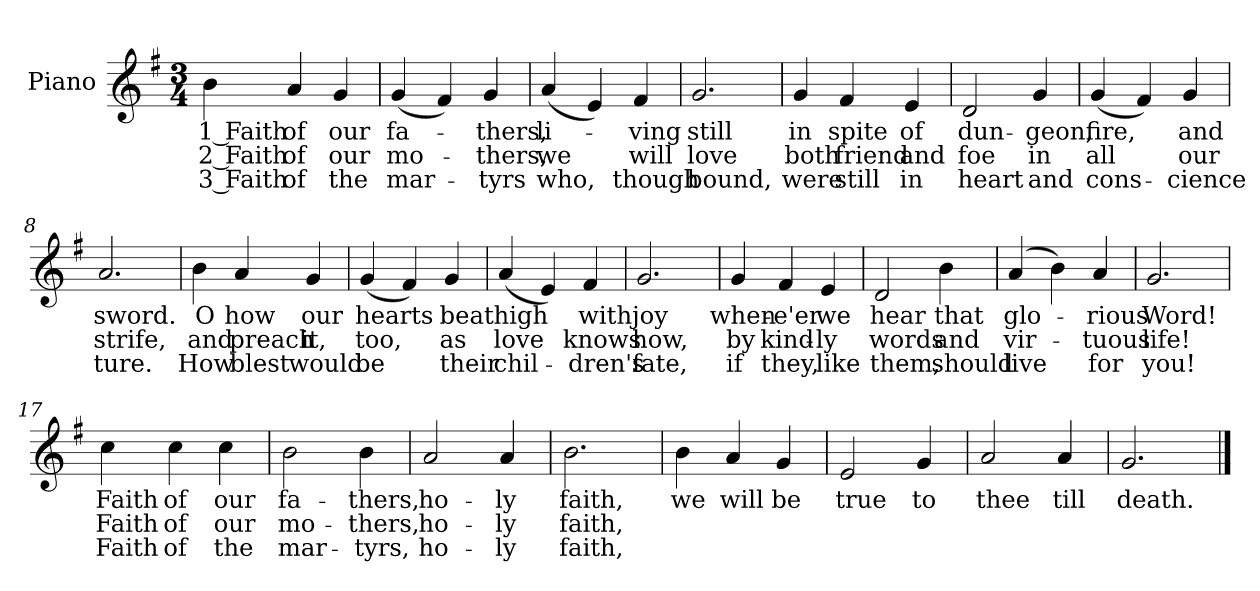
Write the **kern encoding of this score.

**kern	**text	**text	**text
*part1	*part1	*part1	*part1
*staff1	*staff1	*staff1	*staff1
*I"Piano	*	*	*
*I'Pno.	*	*	*
!!LO:PB:g=z
*clefG2	*	*	*
*k[f#]	*	*	*
*G:	*	*	*
*M3/4	*	*	*
=1	=1	=1	=1
!	!LO:LY:b:color=#000000	!LO:LY:b:color=#000000	!LO:LY:b:color=#000000
4bi\	1 Faith	2 Faith	3 Faith
!	!LO:LY:b:color=#000000	!LO:LY:b:color=#000000	!LO:LY:b:color=#000000
4ai/	of	of	of
!	!LO:LY:b:color=#000000	!LO:LY:b:color=#000000	!LO:LY:b:color=#000000
4gi/	our	our	the
=2	=2	=2	=2
!	!LO:LY:b:color=#000000	!LO:LY:b:color=#000000	!LO:LY:b:color=#000000
(4gi/	fa-	mo-	mar-
4f#i/)	.	.	.
!	!LO:LY:b:color=#000000	!LO:LY:b:color=#000000	!LO:LY:b:color=#000000
4gi/	-thers,	-thers,	-tyrs
=3	=3	=3	=3
!	!LO:LY:b:color=#000000	!LO:LY:b:color=#000000	!LO:LY:b:color=#000000
(4ai/	li-	we	who,
4ei/)	.	.	.
!	!LO:LY:b:color=#000000	!LO:LY:b:color=#000000	!LO:LY:b:color=#000000
4f#i/	-ving	will	though
=4	=4	=4	=4
!	!LO:LY:b:color=#000000	!LO:LY:b:color=#000000	!LO:LY:b:color=#000000
2.gi/	still	love	bound,
=5	=5	=5	=5
!	!LO:LY:b:color=#000000	!LO:LY:b:color=#000000	!LO:LY:b:color=#000000
4gi/	in	both	were
!	!LO:LY:b:color=#000000	!LO:LY:b:color=#000000	!LO:LY:b:color=#000000
4f#i/	spite	friend	still
!	!LO:LY:b:color=#000000	!LO:LY:b:color=#000000	!LO:LY:b:color=#000000
4ei/	of	and	in
!!LO:LB:g=z
=6	=6	=6	=6
!	!LO:LY:b:color=#000000	!LO:LY:b:color=#000000	!LO:LY:b:color=#000000
2di/	dun-	foe	heart
!	!LO:LY:b:color=#000000	!LO:LY:b:color=#000000	!LO:LY:b:color=#000000
4gi/	-geon,	in	and
=7	=7	=7	=7
!	!LO:LY:b:color=#000000	!LO:LY:b:color=#000000	!LO:LY:b:color=#000000
(4gi/	fire,	all	cons-
4f#i/)	.	.	.
!	!LO:LY:b:color=#000000	!LO:LY:b:color=#000000	!LO:LY:b:color=#000000
4gi/	and	our	-cience
=8	=8	=8	=8
!	!LO:LY:b:color=#000000	!LO:LY:b:color=#000000	!LO:LY:b:color=#000000
2.ai/	sword.	strife,	ture.
=9	=9	=9	=9
!	!LO:LY:b:color=#000000	!LO:LY:b:color=#000000	!LO:LY:b:color=#000000
4bi\	O	and	How
!	!LO:LY:b:color=#000000	!LO:LY:b:color=#000000	!LO:LY:b:color=#000000
4ai/	how	preach	blest
!	!LO:LY:b:color=#000000	!LO:LY:b:color=#000000	!LO:LY:b:color=#000000
4gi/	our	it,	would
=10	=10	=10	=10
!	!LO:LY:b:color=#000000	!LO:LY:b:color=#000000	!LO:LY:b:color=#000000
(4gi/	hearts	too,	be
4f#i/)	.	.	.
!	!LO:LY:b:color=#000000	!LO:LY:b:color=#000000	!LO:LY:b:color=#000000
4gi/	beat	as	their
!!LO:LB:g=z
=11	=11	=11	=11
!	!LO:LY:b:color=#000000	!LO:LY:b:color=#000000	!LO:LY:b:color=#000000
(4ai/	high	love	chil-
4ei/)	.	.	.
!	!LO:LY:b:color=#000000	!LO:LY:b:color=#000000	!LO:LY:b:color=#000000
4f#i/	with	knows	-dren's
=12	=12	=12	=12
!	!LO:LY:b:color=#000000	!LO:LY:b:color=#000000	!LO:LY:b:color=#000000
2.gi/	joy	how,	fate,
=13	=13	=13	=13
!	!LO:LY:b:color=#000000	!LO:LY:b:color=#000000	!LO:LY:b:color=#000000
4gi/	when-	by	if
!	!LO:LY:b:color=#000000	!LO:LY:b:color=#000000	!LO:LY:b:color=#000000
4f#i/	-e'er	kind-	they,
!	!LO:LY:b:color=#000000	!LO:LY:b:color=#000000	!LO:LY:b:color=#000000
4ei/	we	-ly	like
=14	=14	=14	=14
!	!LO:LY:b:color=#000000	!LO:LY:b:color=#000000	!LO:LY:b:color=#000000
2di/	hear	words	them,
!	!LO:LY:b:color=#000000	!LO:LY:b:color=#000000	!LO:LY:b:color=#000000
4bi\	that	and	should
=15	=15	=15	=15
!	!LO:LY:b:color=#000000	!LO:LY:b:color=#000000	!LO:LY:b:color=#000000
(4ai/	glo-	vir-	live
4bi\)	.	.	.
!	!LO:LY:b:color=#000000	!LO:LY:b:color=#000000	!LO:LY:b:color=#000000
4ai/	-rious	-tuous	for
=16	=16	=16	=16
!	!LO:LY:b:color=#000000	!LO:LY:b:color=#000000	!LO:LY:b:color=#000000
2.gi/	Word!	life!	you!
!!LO:LB:g=z
=17	=17	=17	=17
!	!LO:LY:b:color=#000000	!LO:LY:b:color=#000000	!LO:LY:b:color=#000000
4cci\	Faith	Faith	Faith
!	!LO:LY:b:color=#000000	!LO:LY:b:color=#000000	!LO:LY:b:color=#000000
4cci\	of	of	of
!	!LO:LY:b:color=#000000	!LO:LY:b:color=#000000	!LO:LY:b:color=#000000
4cci\	our	our	the
=18	=18	=18	=18
!	!LO:LY:b:color=#000000	!LO:LY:b:color=#000000	!LO:LY:b:color=#000000
2bi\	fa-	mo-	mar-
!	!LO:LY:b:color=#000000	!LO:LY:b:color=#000000	!LO:LY:b:color=#000000
4bi\	-thers,	-thers,	-tyrs,
=19	=19	=19	=19
!	!LO:LY:b:color=#000000	!LO:LY:b:color=#000000	!LO:LY:b:color=#000000
2ai/	ho-	ho-	ho-
!	!LO:LY:b:color=#000000	!LO:LY:b:color=#000000	!LO:LY:b:color=#000000
4ai/	-ly	-ly	-ly
=20	=20	=20	=20
!	!LO:LY:b:color=#000000	!LO:LY:b:color=#000000	!LO:LY:b:color=#000000
2.bi\	faith,	faith,	faith,
!!LO:LB:g=z
=21	=21	=21	=21
!	!LO:LY:b:color=#000000	!	!
4bi\	we	.	.
!	!LO:LY:b:color=#000000	!	!
4ai/	will	.	.
!	!LO:LY:b:color=#000000	!	!
4gi/	be	.	.
=22	=22	=22	=22
!	!LO:LY:b:color=#000000	!	!
2ei/	true	.	.
!	!LO:LY:b:color=#000000	!	!
4gi/	to	.	.
=23	=23	=23	=23
!	!LO:LY:b:color=#000000	!	!
2ai/	thee	.	.
!	!LO:LY:b:color=#000000	!	!
4ai/	till	.	.
=24	=24	=24	=24
!	!LO:LY:b:color=#000000	!	!
2.gi/	death.	.	.
==	==	==	==
*-	*-	*-	*-
